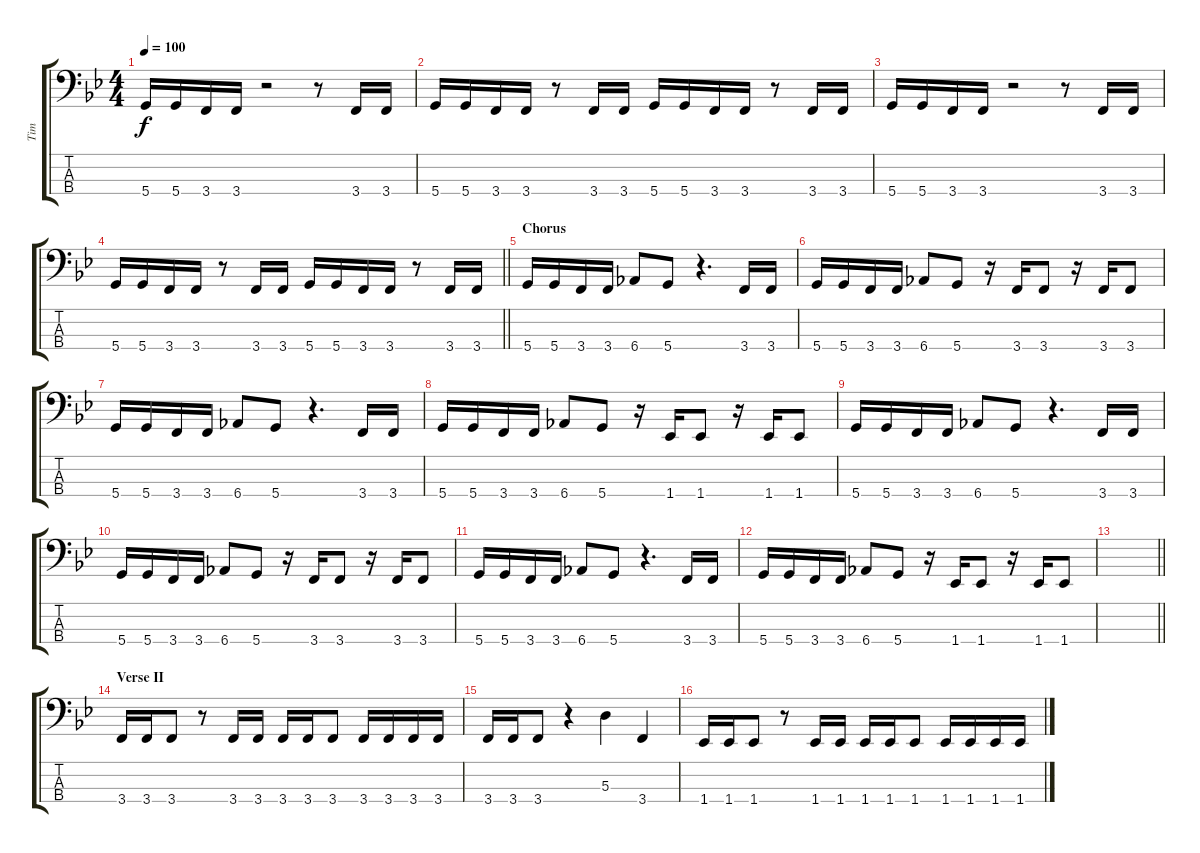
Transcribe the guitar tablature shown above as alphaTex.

\track ("Tim" "Tim") {instrument electricbassfinger}
\staff {score tabs}
\tuning (G2 D2 A1 D1) {hide}
\ts (4 4)
\tempo 100
\clef f4
\ks bb
5.4.16{dy f} 5.4.16 3.4.16 3.4.16 r.2 r.8 3.4.16 3.4.16 |
5.4.16 5.4.16 3.4.16 3.4.16 r.8 3.4.16 3.4.16 5.4.16 5.4.16 3.4.16 3.4.16 r.8 3.4.16 3.4.16 |
5.4.16 5.4.16 3.4.16 3.4.16 r.2 r.8 3.4.16 3.4.16 |
\barLineRight lightlight
5.4.16 5.4.16 3.4.16 3.4.16 r.8 3.4.16 3.4.16 5.4.16 5.4.16 3.4.16 3.4.16 r.8 3.4.16 3.4.16 |
\section ("" "Chorus")
5.4.16 5.4.16 3.4.16 3.4.16 6.4.8 5.4.8 r.4{d} 3.4.16 3.4.16 |
5.4.16 5.4.16 3.4.16 3.4.16 6.4.8 5.4.8 r.16 3.4.16 3.4.8 r.16 3.4.16 3.4.8 |
5.4.16 5.4.16 3.4.16 3.4.16 6.4.8 5.4.8 r.4{d} 3.4.16 3.4.16 |
5.4.16 5.4.16 3.4.16 3.4.16 6.4.8 5.4.8 r.16 1.4.16 1.4.8 r.16 1.4.16 1.4.8 |
5.4.16 5.4.16 3.4.16 3.4.16 6.4.8 5.4.8 r.4{d} 3.4.16 3.4.16 |
5.4.16 5.4.16 3.4.16 3.4.16 6.4.8 5.4.8 r.16 3.4.16 3.4.8 r.16 3.4.16 3.4.8 |
5.4.16 5.4.16 3.4.16 3.4.16 6.4.8 5.4.8 r.4{d} 3.4.16 3.4.16 |
5.4.16 5.4.16 3.4.16 3.4.16 6.4.8 5.4.8 r.16 1.4.16 1.4.8 r.16 1.4.16 1.4.8 |
\barLineRight lightlight
|
\section ("" "Verse II")
3.4.16 3.4.16 3.4.8 r.8 3.4.16 3.4.16 3.4.16 3.4.16 3.4.8 3.4.16 3.4.16 3.4.16 3.4.16 |
3.4.16 3.4.16 3.4.8 r.4 5.3.4 3.4.4 |
1.4.16 1.4.16 1.4.8 r.8 1.4.16 1.4.16 1.4.16 1.4.16 1.4.8 1.4.16 1.4.16 1.4.16 1.4.16
